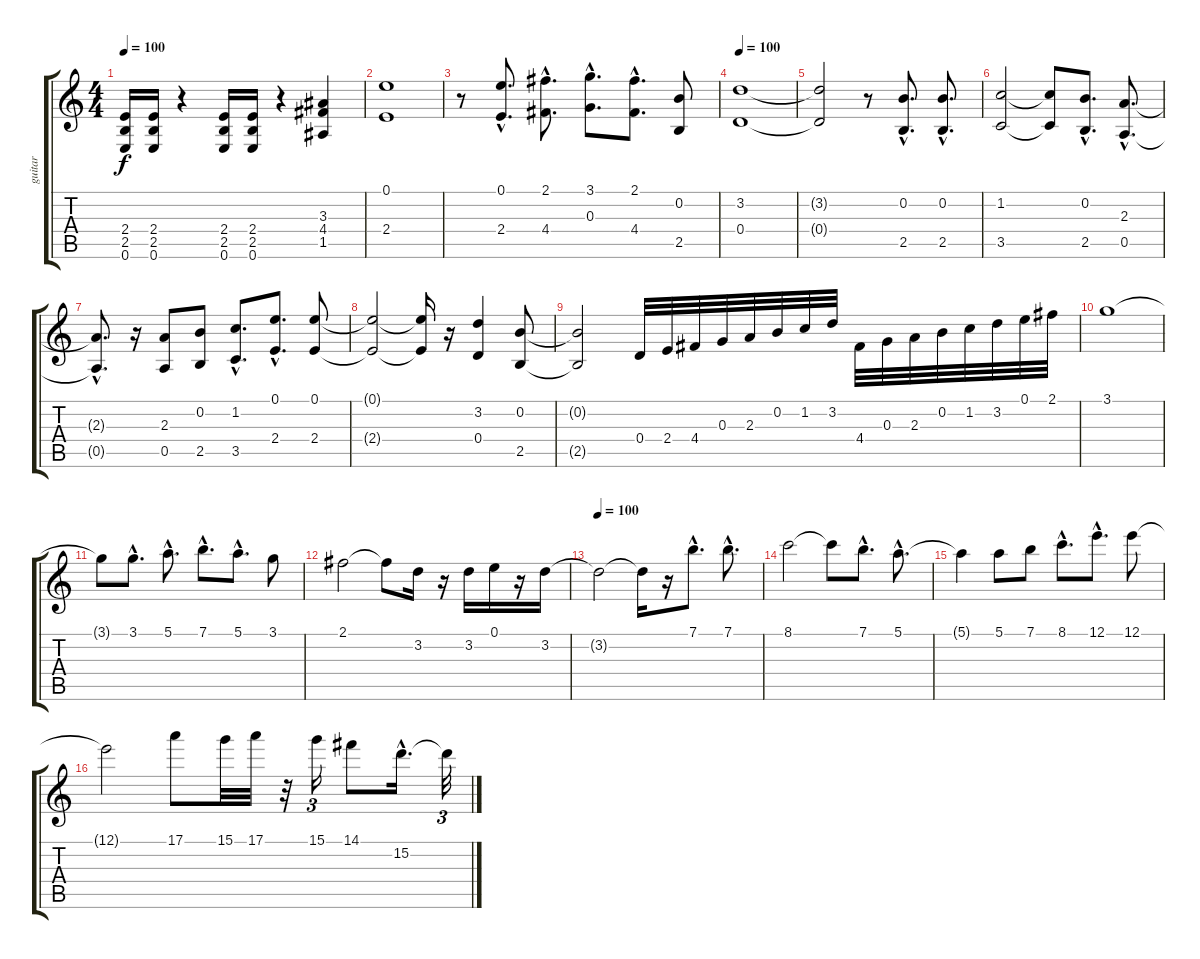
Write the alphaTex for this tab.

\track ("guitar" "guitar") {instrument distortionguitar}
\staff {score tabs}
\tuning (E4 B3 G3 D3 A2 E2) {hide}
\ts (4 4)
\tempo 100
\clef g2
\ks c
(2.4 2.5 0.6).16{dy f} (2.4 2.5 0.6).16 r.4 (2.4 2.5 0.6).16 (2.4 2.5 0.6).16 r.4 (3.3 4.4 1.5).4 |
(0.1 2.4).1 |
r.8 (0.1{hac} 2.4{hac}).8{d} (2.1{hac} 4.4{hac}).8{d} (3.1{hac} 0.3{hac}).8{d} (2.1{hac} 4.4{hac}).8{d} (0.2 2.5).8 |
\tempo 100
(3.2 0.4).1 |
(3.2{t} 0.4{t}).2 r.8 (0.2{hac} 2.5{hac}).8{d} (0.2{hac} 2.5{hac}).8{d} |
(1.2 3.5).2 (1.2{t} 3.5{t}).8 (0.2{hac} 2.5{hac}).8{d} (2.3{hac} 0.5{hac}).8{d} |
(2.3{hac t} 0.5{hac t}).8{d} r.16 (2.3 0.5).8 (0.2 2.5).8 (1.2{hac} 3.5{hac}).8{d} (0.1{hac} 2.4{hac}).8{d} (0.1 2.4).8 |
(0.1{t} 2.4{t}).2 (0.1{t} 2.4{t}).16 r.16 (3.2 0.4).4 (0.2 2.5).8 |
(0.2{t} 2.5{t}).2 0.4.32 2.4.32 4.4.32 0.3.32 2.3.32 0.2.32 1.2.32 3.2.32 4.4.32 0.3.32 2.3.32 0.2.32 1.2.32 3.2.32 0.1.32 2.1.32 |
3.1.1 |
3.1{t}.8 3.1{hac}.8{d} 5.1{hac}.8{d} 7.1{hac}.8{d} 5.1{hac}.8{d} 3.1.8 |
2.1.2 2.1{t}.8 3.2.16 r.16 3.2.16 0.1.16 r.16 3.2.16 |
\tempo 100
3.2{t}.2 3.2{t}.16 r.16 7.1{hac}.8{d} 7.1{hac}.8{d} |
8.1.2 8.1{t}.8 7.1{hac}.8{d} 5.1{hac}.8{d} |
5.1{t}.4 5.1.8 7.1.8 8.1{hac}.8{d} 12.1{hac}.8{d} 12.1.8 |
12.1{t}.2 17.1.8 15.1.32 17.1.32 r.32 15.1.16{tu (3 2)} 14.1.8 15.2{hac}.16{d} 15.2{t}.32{tu (3 2)}
